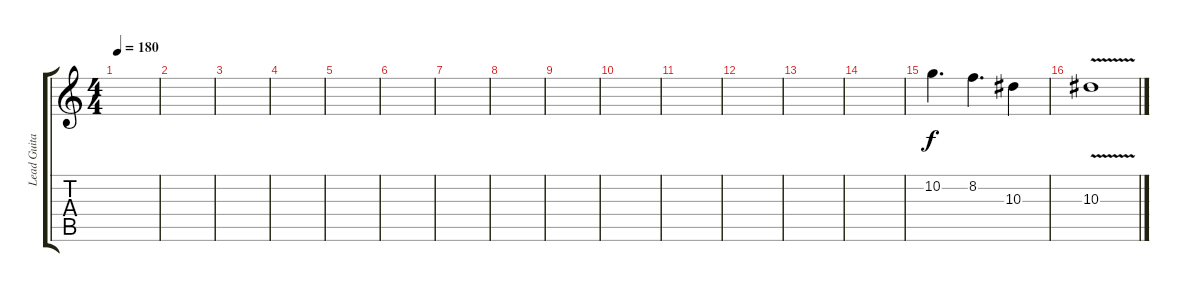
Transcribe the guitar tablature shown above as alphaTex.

\track ("Lead Guitar" "Lead Guita") {instrument overdrivenguitar}
\staff {score tabs}
\tuning (D4 A3 F3 C3 G2 D2) {hide}
\ts (4 4)
\tempo 180
\clef g2
\ks c
|
|
|
|
|
|
|
|
|
|
|
|
|
|
10.2.4{d} 8.2.4{d} 10.3.4 |
10.3{v}.1
